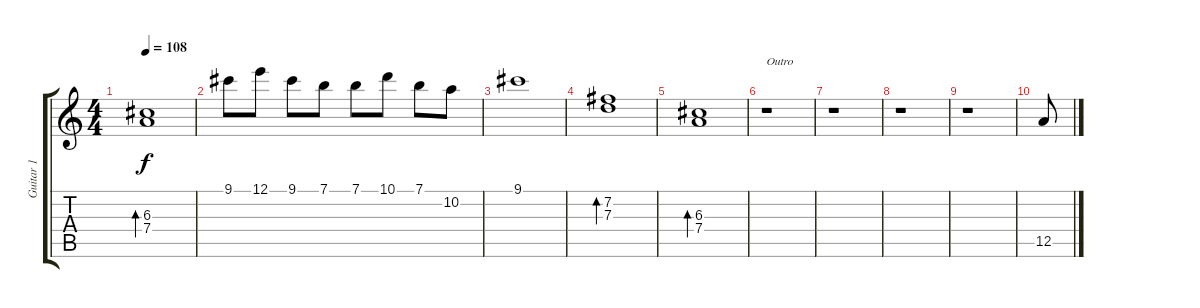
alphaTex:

\track ("Guitar 1" "Guitar 1") {instrument acousticguitarnylon}
\staff {score tabs}
\tuning (E4 B3 G3 D3 A2 E2) {hide}
\ts (4 4)
\tempo 108
\clef g2
\ks c
(6.3 7.4).1{bd 240 dy f} |
9.1.8 12.1.8 9.1.8 7.1.8 7.1.8 10.1.8 7.1.8 10.2.8 |
9.1.1 |
(7.2 7.3).1{bd 240} |
(6.3 7.4).1{bd 240} |
r.1{txt "Outro"} |
r.1 |
r.1 |
r.1 |
12.5.8
